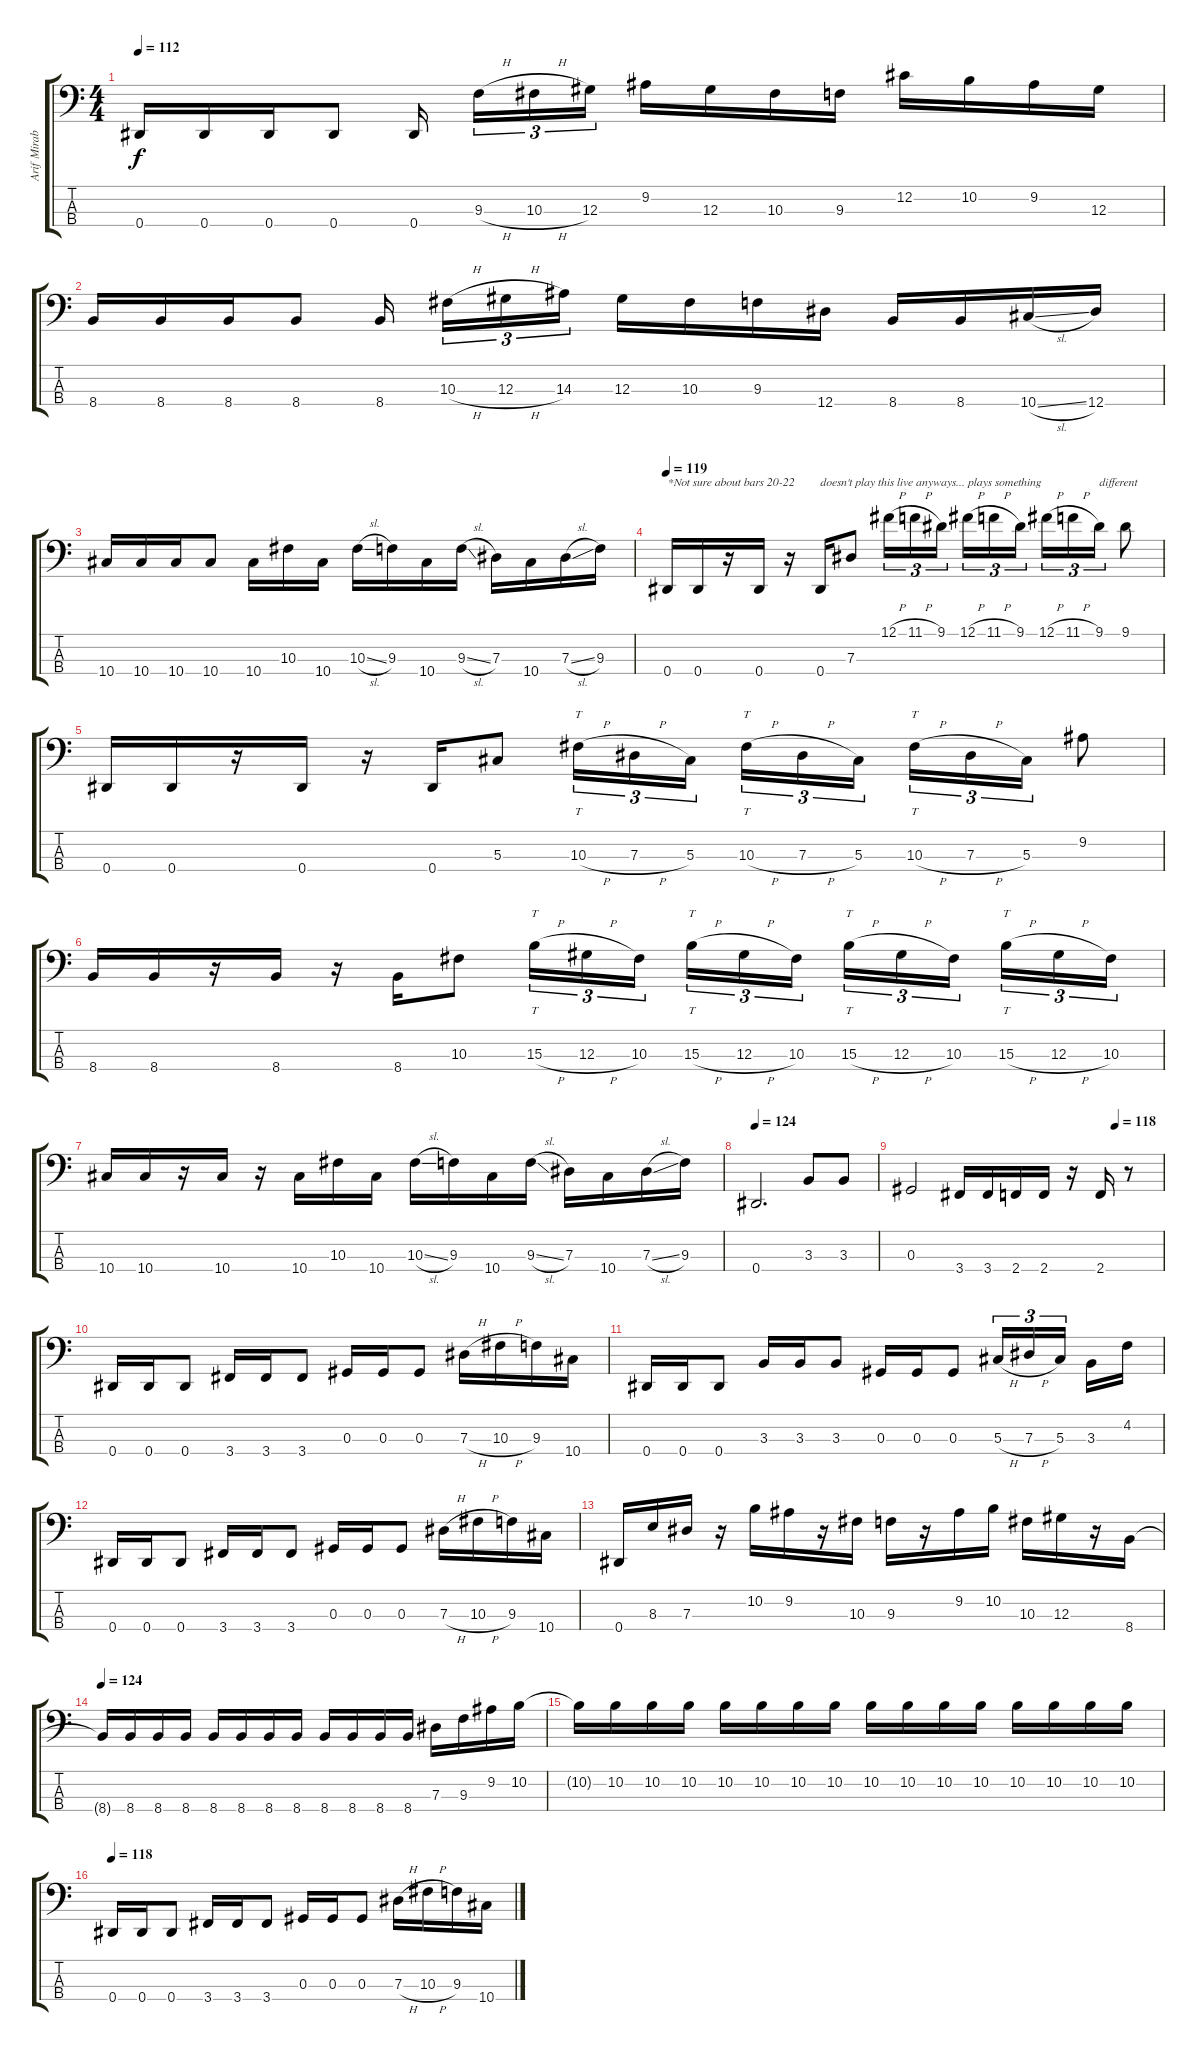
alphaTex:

\track ("Arif Mirabdolbaghi" "Arif Mirab") {instrument electricbassfinger}
\staff {score tabs}
\tuning (Gb2 Db2 Ab1 Eb1) {hide}
\ts (4 4)
\tempo 112
\clef f4
\ks c
0.4.16{dy f} 0.4.16 0.4.16 0.4.8 0.4.16{beam splitsecondary} 9.3{h}.16{tu (3 2)} 10.3{h}.16{tu (3 2)} 12.3.16{tu (3 2)} 9.2.16 12.3.16 10.3.16 9.3.16 12.2.16 10.2.16 9.2.16 12.3.16 |
8.4.16 8.4.16 8.4.16 8.4.8 8.4.16{beam splitsecondary} 10.3{h}.16{tu (3 2)} 12.3{h}.16{tu (3 2)} 14.3.16{tu (3 2)} 12.3.16 10.3.16 9.3.16 12.4.16 8.4.16 8.4.16 10.4{sl}.16 12.4.16 |
10.4.16 10.4.16 10.4.16 10.4.8 10.4.16 10.3.16 10.4.16 10.3{sl}.16 9.3.16 10.4.16 9.3{sl}.16 7.3.16 10.4.16 7.3{sl}.16 9.3.16 |
\tempo 119
0.4.16{txt "*Not sure about bars 20-22"} 0.4.16 r.16 0.4.16 r.16 0.4.16{txt "doesn't play this live anyways... plays something"} 7.3.8 12.1{h}.16{tu (3 2)} 11.1{h}.16{tu (3 2)} 9.1.16{tu (3 2) beam splitsecondary} 12.1{h}.16{tu (3 2)} 11.1{h}.16{tu (3 2)} 9.1.16{tu (3 2)} 12.1{h}.16{tu (3 2)} 11.1{h}.16{tu (3 2)} 9.1.16{tu (3 2) txt "different"} 9.1.8 |
0.4.16 0.4.16 r.16 0.4.16 r.16 0.4.16 5.3.8 10.3{h}.16{tt tu (3 2)} 7.3{h}.16{tu (3 2)} 5.3.16{tu (3 2) beam splitsecondary} 10.3{h}.16{tt tu (3 2)} 7.3{h}.16{tu (3 2)} 5.3.16{tu (3 2)} 10.3{h}.16{tt tu (3 2)} 7.3{h}.16{tu (3 2)} 5.3.16{tu (3 2)} 9.2.8 |
8.4.16 8.4.16 r.16 8.4.16 r.16 8.4.16 10.3.8 15.3{h}.16{tt tu (3 2)} 12.3{h}.16{tu (3 2)} 10.3.16{tu (3 2) beam splitsecondary} 15.3{h}.16{tt tu (3 2)} 12.3{h}.16{tu (3 2)} 10.3.16{tu (3 2)} 15.3{h}.16{tt tu (3 2)} 12.3{h}.16{tu (3 2)} 10.3.16{tu (3 2) beam splitsecondary} 15.3{h}.16{tt tu (3 2)} 12.3{h}.16{tu (3 2)} 10.3.16{tu (3 2)} |
10.4.16 10.4.16 r.16 10.4.16 r.16 10.4.16 10.3.16 10.4.16 10.3{sl}.16 9.3.16 10.4.16 9.3{sl}.16 7.3.16 10.4.16 7.3{sl}.16 9.3.16 |
\tempo 124
0.4.2{d} 3.3.8 3.3.8 |
\tempo (118 0.8125)
0.3.2 3.4.16 3.4.16 2.4.16 2.4.16 r.16 2.4.16 r.8 |
0.4.16 0.4.16 0.4.8 3.4.16 3.4.16 3.4.8 0.3.16 0.3.16 0.3.8 7.3{h}.16 10.3{h}.16 9.3.16 10.4.16 |
0.4.16 0.4.16 0.4.8 3.3.16 3.3.16 3.3.8 0.3.16 0.3.16 0.3.8 5.3{h}.16{tu (3 2)} 7.3{h}.16{tu (3 2)} 5.3.16{tu (3 2) beam splitsecondary} 3.3.16 4.2.16 |
0.4.16 0.4.16 0.4.8 3.4.16 3.4.16 3.4.8 0.3.16 0.3.16 0.3.8 7.3{h}.16 10.3{h}.16 9.3.16 10.4.16 |
0.4.16 8.3.16 7.3.16 r.16 10.2.16 9.2.16 r.16 10.3.16 9.3.16 r.16 9.2.16 10.2.16 10.3.16 12.3.16 r.16 8.4.16 |
\tempo 124
8.4{t}.16 8.4.16 8.4.16 8.4.16 8.4.16 8.4.16 8.4.16 8.4.16 8.4.16 8.4.16 8.4.16 8.4.16 7.3.16 9.3.16 9.2.16 10.2.16 |
10.2{t}.16 10.2.16 10.2.16 10.2.16 10.2.16 10.2.16 10.2.16 10.2.16 10.2.16 10.2.16 10.2.16 10.2.16 10.2.16 10.2.16 10.2.16 10.2.16 |
\tempo 118
0.4.16 0.4.16 0.4.8 3.4.16 3.4.16 3.4.8 0.3.16 0.3.16 0.3.8 7.3{h}.16 10.3{h}.16 9.3.16 10.4.16
